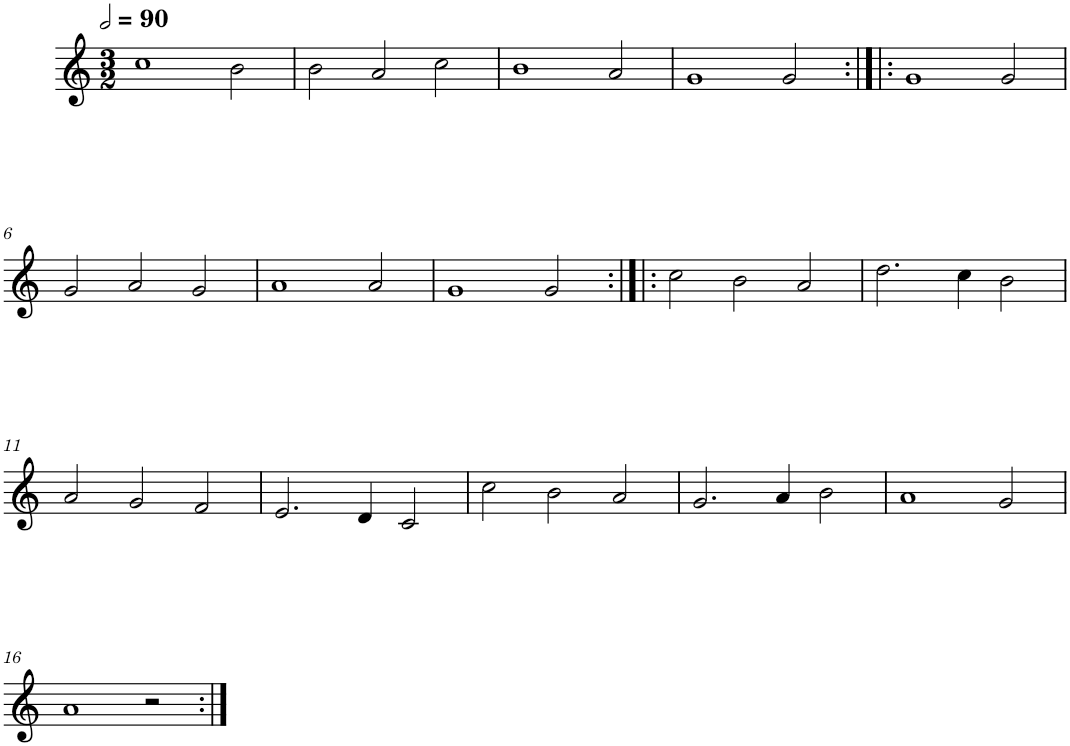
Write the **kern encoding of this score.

**kern
*part1
*staff1
*I"Quatre parties
*clefG2
*k[]
*M3/2
*MM180
=1
1cc
2b\
=2
2b\
2a/
2cc\
=3
1b
2a/
=4
1g
2g/
=5:|!|:
1g
2g/
!!LO:LB:g=z
=6
2g/
2a/
2g/
=7
1a
2a/
=8
1g
2g/
=9:|!|:
2cc\
2b\
2a/
=10
2.dd\
4cc\
2b\
!!LO:LB:g=z
=11
2a/
2g/
2f/
=12
2.e/
4d/
2c/
=13
2cc\
2b\
2a/
=14
2.g/
4a/
2b\
=15
1a
2g/
!!LO:LB:g=z
=16
1a
2r
=:|!
*-
